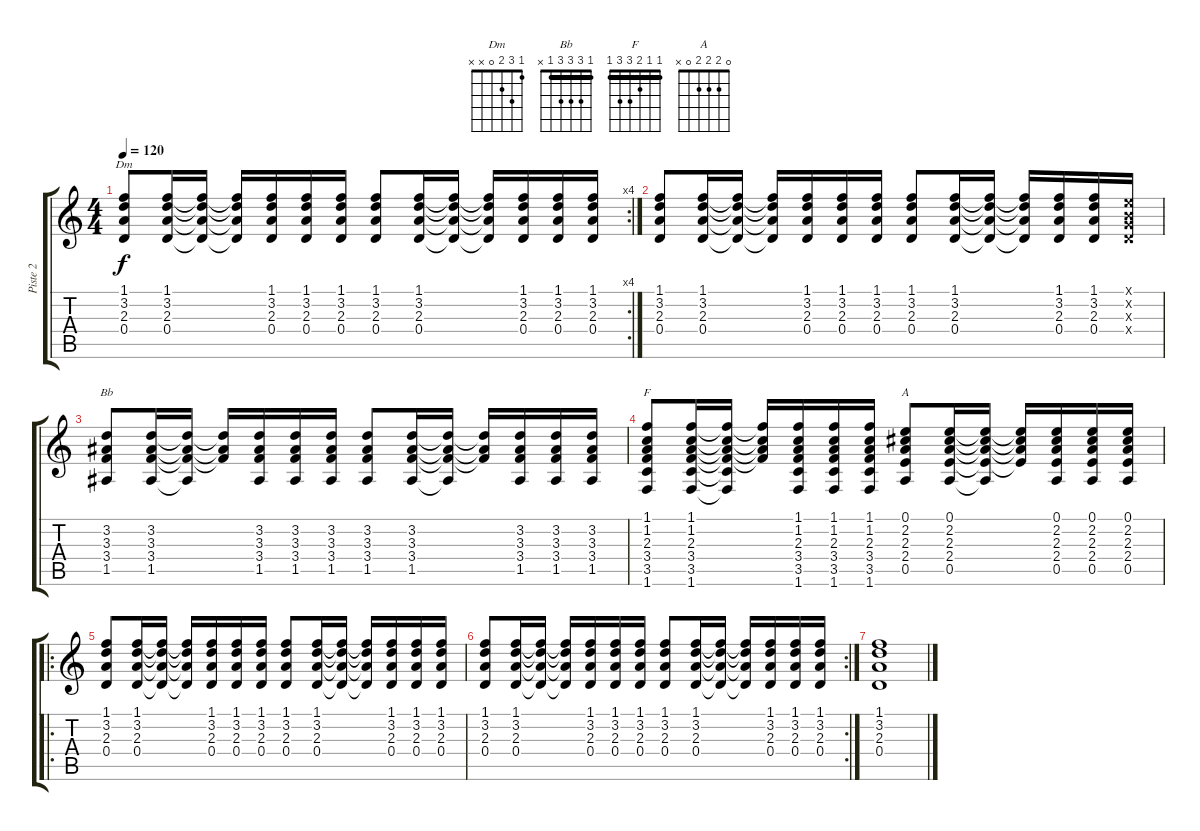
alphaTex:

\track ("Piste 2" "Piste 2") {instrument acousticguitarnylon}
\staff {score tabs}
\tuning (E4 B3 G3 D3 A2 E2) {hide}
\chord ("Dm" 1 3 2 0 x x)
\chord ("Bb" 1 3 3 3 1 x) {barre 1}
\chord ("F" 1 1 2 3 3 1) {barre 1}
\chord ("A" 0 2 2 2 0 x)
\rc 4
\ts (4 4)
\tempo 120
\clef g2
\ks c
(1.1 3.2 2.3 0.4).8{ch "Dm" dy f} (1.1 3.2 2.3 0.4).16 (1.1{t} 3.2{t} 2.3{t} 0.4{t}).16 (1.1{t} 3.2{t} 2.3{t} 0.4{t}).16 (1.1 3.2 2.3 0.4).16 (1.1 3.2 2.3 0.4).16 (1.1 3.2 2.3 0.4).16 (1.1 3.2 2.3 0.4).8 (1.1 3.2 2.3 0.4).16 (1.1{t} 3.2{t} 2.3{t} 0.4{t}).16 (1.1{t} 3.2{t} 2.3{t} 0.4{t}).16 (1.1 3.2 2.3 0.4).16 (1.1 3.2 2.3 0.4).16 (1.1 3.2 2.3 0.4).16 |
(1.1 3.2 2.3 0.4).8 (1.1 3.2 2.3 0.4).16 (1.1{t} 3.2{t} 2.3{t} 0.4{t}).16 (1.1{t} 3.2{t} 2.3{t} 0.4{t}).16 (1.1 3.2 2.3 0.4).16 (1.1 3.2 2.3 0.4).16 (1.1 3.2 2.3 0.4).16 (1.1 3.2 2.3 0.4).8 (1.1 3.2 2.3 0.4).16 (1.1{t} 3.2{t} 2.3{t} 0.4{t}).16 (1.1{t} 3.2{t} 2.3{t} 0.4{t}).16 (1.1 3.2 2.3 0.4).16 (1.1 3.2 2.3 0.4).16 (0.1{x} 0.2{x} 0.3{x} 0.4{x}).16 |
(3.2 3.3 3.4 1.5).8{ch "Bb"} (3.2 3.3 3.4 1.5).16 (3.2{t} 3.3{t} 3.4{t} 1.5{t}).16 (3.2{t} 3.3{t} 3.4{t}).16 (3.2 3.3 3.4 1.5).16 (3.2 3.3 3.4 1.5).16 (3.2 3.3 3.4 1.5).16 (3.2 3.3 3.4 1.5).8 (3.2 3.3 3.4 1.5).16 (3.2{t} 3.3{t} 3.4{t} 1.5{t}).16 (3.2{t} 3.3{t} 3.4{t}).16 (3.2 3.3 3.4 1.5).16 (3.2 3.3 3.4 1.5).16 (3.2 3.3 3.4 1.5).16 |
(1.1 1.2 2.3 3.4 3.5 1.6).8{ch "F"} (1.1 1.2 2.3 3.4 3.5 1.6).16 (1.1{t} 1.2{t} 2.3{t} 3.4{t} 3.5{t} 1.6{t}).16 (1.1{t} 1.2{t} 2.3{t} 3.4{t}).16 (1.1 1.2 2.3 3.4 3.5 1.6).16 (1.1 1.2 2.3 3.4 3.5 1.6).16 (1.1 1.2 2.3 3.4 3.5 1.6).16 (0.1 2.2 2.3 2.4 0.5).8{ch "A"} (0.1 2.2 2.3 2.4 0.5).16 (0.1{t} 2.2{t} 2.3{t} 2.4{t} 0.5{t}).16 (0.1{t} 2.2{t} 2.3{t} 2.4{t}).16 (0.1 2.2 2.3 2.4 0.5).16 (0.1 2.2 2.3 2.4 0.5).16 (0.1 2.2 2.3 2.4 0.5).16 |
\ro
(1.1 3.2 2.3 0.4).8 (1.1 3.2 2.3 0.4).16 (1.1{t} 3.2{t} 2.3{t} 0.4{t}).16 (1.1{t} 3.2{t} 2.3{t} 0.4{t}).16 (1.1 3.2 2.3 0.4).16 (1.1 3.2 2.3 0.4).16 (1.1 3.2 2.3 0.4).16 (1.1 3.2 2.3 0.4).8 (1.1 3.2 2.3 0.4).16 (1.1{t} 3.2{t} 2.3{t} 0.4{t}).16 (1.1{t} 3.2{t} 2.3{t} 0.4{t}).16 (1.1 3.2 2.3 0.4).16 (1.1 3.2 2.3 0.4).16 (1.1 3.2 2.3 0.4).16 |
\rc 2
(1.1 3.2 2.3 0.4).8 (1.1 3.2 2.3 0.4).16 (1.1{t} 3.2{t} 2.3{t} 0.4{t}).16 (1.1{t} 3.2{t} 2.3{t} 0.4{t}).16 (1.1 3.2 2.3 0.4).16 (1.1 3.2 2.3 0.4).16 (1.1 3.2 2.3 0.4).16 (1.1 3.2 2.3 0.4).8 (1.1 3.2 2.3 0.4).16 (1.1{t} 3.2{t} 2.3{t} 0.4{t}).16 (1.1{t} 3.2{t} 2.3{t} 0.4{t}).16 (1.1 3.2 2.3 0.4).16 (1.1 3.2 2.3 0.4).16 (1.1 3.2 2.3 0.4).16 |
(1.1 3.2 2.3 0.4).1
